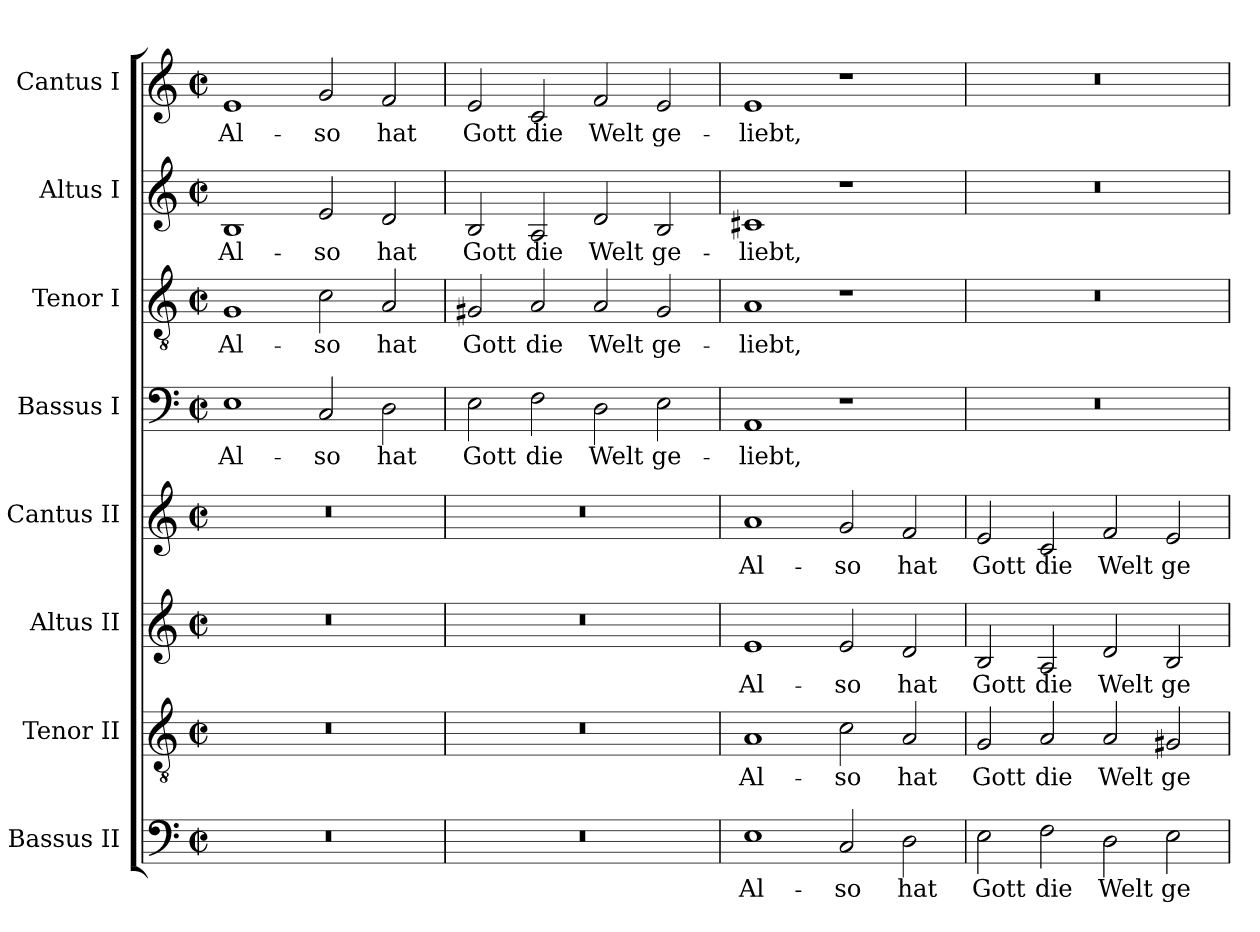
**kern	**text	**kern	**text	**kern	**text	**kern	**text	**kern	**text	**kern	**text	**kern	**text	**kern	**text
*part8	*part8	*part7	*part7	*part6	*part6	*part5	*part5	*part4	*part4	*part3	*part3	*part2	*part2	*part1	*part1
*staff8	*staff8	*staff7	*staff7	*staff6	*staff6	*staff5	*staff5	*staff4	*staff4	*staff3	*staff3	*staff2	*staff2	*staff1	*staff1
*I"Bassus II	*	*I"Tenor II	*	*I"Altus II	*	*I"Cantus II	*	*I"Bassus I	*	*I"Tenor I	*	*I"Altus I	*	*I"Cantus I	*
*clefF4	*	*clefGv2	*	*clefG2	*	*clefG2	*	*clefF4	*	*clefGv2	*	*clefG2	*	*clefG2	*
*k[]	*	*k[]	*	*k[]	*	*k[]	*	*k[]	*	*k[]	*	*k[]	*	*k[]	*
*M4/2	*	*M4/2	*	*M4/2	*	*M4/2	*	*M4/2	*	*M4/2	*	*M4/2	*	*M4/2	*
*met(c|)	*	*met(c|)	*	*met(c|)	*	*met(c|)	*	*met(c|)	*	*met(c|)	*	*met(c|)	*	*met(c|)	*
=1	=1	=1	=1	=1	=1	=1	=1	=1	=1	=1	=1	=1	=1	=1	=1
!	!	!	!	!	!	!	!	!	!LO:LY:b	!	!LO:LY:b	!	!LO:LY:b	!	!LO:LY:b
0r	.	0r	.	0r	.	0r	.	1E	Al-	1G	Al-	1B	Al-	1e	Al-
!	!	!	!	!	!	!	!	!	!LO:LY:b	!	!LO:LY:b	!	!LO:LY:b	!	!LO:LY:b
.	.	.	.	.	.	.	.	2C/	-so	2c\	-so	2e/	-so	2g/	-so
!	!	!	!	!	!	!	!	!	!LO:LY:b	!	!LO:LY:b	!	!LO:LY:b	!	!LO:LY:b
.	.	.	.	.	.	.	.	2D\	hat	2A/	hat	2d/	hat	2f/	hat
=2	=2	=2	=2	=2	=2	=2	=2	=2	=2	=2	=2	=2	=2	=2	=2
!	!	!	!	!	!	!	!	!	!LO:LY:b	!	!LO:LY:b	!	!LO:LY:b	!	!LO:LY:b
0r	.	0r	.	0r	.	0r	.	2E\	Gott	2G#X/	Gott	2B/	Gott	2e/	Gott
!	!	!	!	!	!	!	!	!	!LO:LY:b	!	!LO:LY:b	!	!LO:LY:b	!	!LO:LY:b
.	.	.	.	.	.	.	.	2F\	die	2A/	die	2A/	die	2c/	die
!	!	!	!	!	!	!	!	!	!LO:LY:b	!	!LO:LY:b	!	!LO:LY:b	!	!LO:LY:b
.	.	.	.	.	.	.	.	2D\	Welt	2A/	Welt	2d/	Welt	2f/	Welt
!	!	!	!	!	!	!	!	!	!LO:LY:b	!	!LO:LY:b	!	!LO:LY:b	!	!LO:LY:b
.	.	.	.	.	.	.	.	2E\	ge-	2G#/	ge-	2B/	ge-	2e/	ge-
=3	=3	=3	=3	=3	=3	=3	=3	=3	=3	=3	=3	=3	=3	=3	=3
!	!LO:LY:b	!	!LO:LY:b	!	!LO:LY:b	!	!LO:LY:b	!	!LO:LY:b	!	!LO:LY:b	!	!LO:LY:b	!	!LO:LY:b
1E	Al-	1A	Al-	1e	Al-	1a	Al-	1AA	-liebt,	1A	-liebt,	1c#X	-liebt,	1e	-liebt,
!	!LO:LY:b	!	!LO:LY:b	!	!LO:LY:b	!	!LO:LY:b	!	!	!	!	!	!	!	!
2C/	-so	2c\	-so	2e/	-so	2g/	-so	1r	.	1r	.	1r	.	1r	.
!	!LO:LY:b	!	!LO:LY:b	!	!LO:LY:b	!	!LO:LY:b	!	!	!	!	!	!	!	!
2D\	hat	2A/	hat	2d/	hat	2f/	hat	.	.	.	.	.	.	.	.
=4	=4	=4	=4	=4	=4	=4	=4	=4	=4	=4	=4	=4	=4	=4	=4
!	!LO:LY:b	!	!LO:LY:b	!	!LO:LY:b	!	!LO:LY:b	!	!	!	!	!	!	!	!
2E\	Gott	2G/	Gott	2B/	Gott	2e/	Gott	0r	.	0r	.	0r	.	0r	.
!	!LO:LY:b	!	!LO:LY:b	!	!LO:LY:b	!	!LO:LY:b	!	!	!	!	!	!	!	!
2F\	die	2A/	die	2A/	die	2c/	die	.	.	.	.	.	.	.	.
!	!LO:LY:b	!	!LO:LY:b	!	!LO:LY:b	!	!LO:LY:b	!	!	!	!	!	!	!	!
2D\	Welt	2A/	Welt	2d/	Welt	2f/	Welt	.	.	.	.	.	.	.	.
!	!LO:LY:b	!	!LO:LY:b	!	!LO:LY:b	!	!LO:LY:b	!	!	!	!	!	!	!	!
2E\	ge-	2G#X/	ge-	2B/	ge-	2e/	ge-	.	.	.	.	.	.	.	.
=	=	=	=	=	=	=	=	=	=	=	=	=	=	=	=
*-	*-	*-	*-	*-	*-	*-	*-	*-	*-	*-	*-	*-	*-	*-	*-
